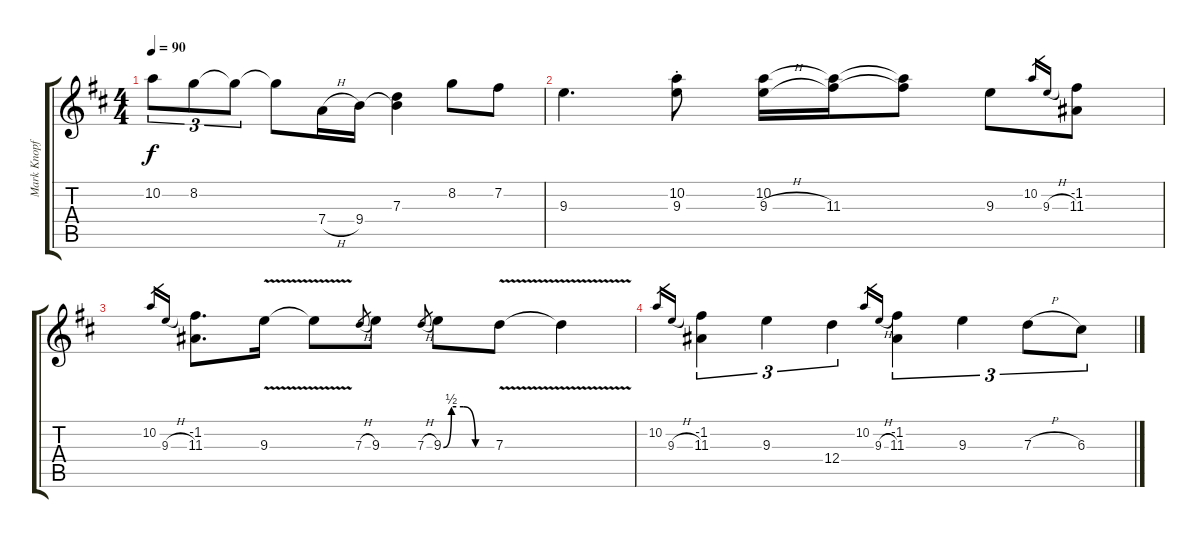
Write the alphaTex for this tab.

\track ("Mark Knopfler - Lead w/dist." "Mark Knopf") {instrument overdrivenguitar}
\staff {score tabs}
\tuning (E4 B3 G3 D3 A2 E2) {hide}
\ts (4 4)
\tempo 90
\clef g2
\ks d
10.2.8{tu (3 2) dy f} 8.2.8{tu (3 2)} 8.2{t}.8{tu (3 2)} 8.2{t}.8 7.4{h}.16 9.4.16 (7.3 9.4{t}).4 8.2.8 7.2.8 |
9.3.4{d} (10.2{st} 9.3{st}).8 (10.2 9.3{h}).16 (10.2{t} 11.3).16 (10.2{t} 11.3{t}).8 9.3.8 10.2.16{gr} 9.3{h}.16{gr} (-1.2 11.3).8 |
10.2.16{gr} 9.3{h}.16{gr} (-1.2 11.3).8{d} 9.3{v}.16 9.3{v t}.8 7.3{h}.8{gr} 9.3.8 7.3{h}.8{gr} 9.3{be (custom 0 0 10 2 25 2 40 0 60 0)}.8 7.3{v}.8 7.3{v t}.4 |
10.2.16{gr} 9.3{h}.16{gr} (-1.2 11.3).4{tu (3 2)} 9.3.4{tu (3 2)} 12.4.4{tu (3 2)} 10.2.16{gr} 9.3{h}.16{gr} (-1.2 11.3).4{tu (3 2)} 9.3.4{tu (3 2)} 7.3{h}.8{tu (3 2)} 6.3.8{tu (3 2)}
